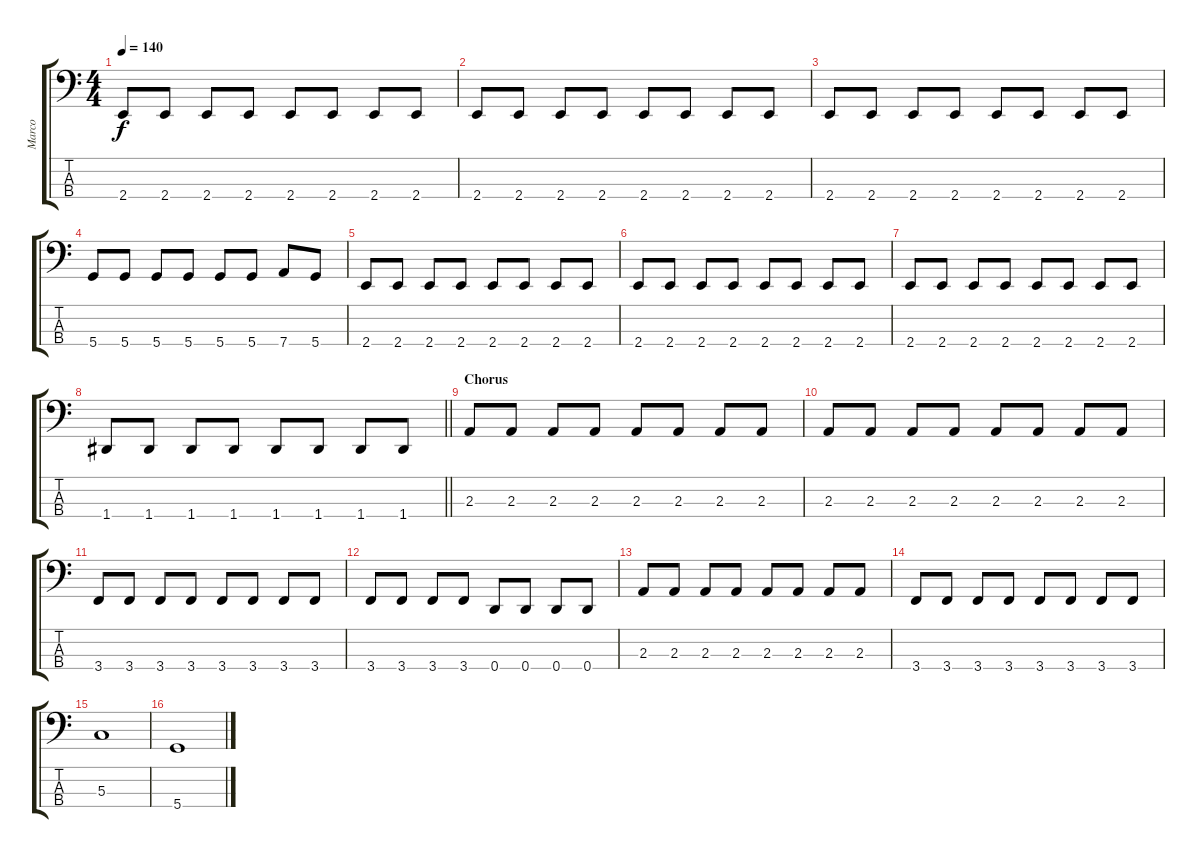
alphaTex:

\track ("Marco" "Marco") {instrument electricbassfinger}
\staff {score tabs}
\tuning (F2 C2 G1 D1) {hide}
\ts (4 4)
\tempo 140
\clef f4
\ks aminor
2.4.8{dy f} 2.4.8 2.4.8 2.4.8 2.4.8 2.4.8 2.4.8 2.4.8 |
2.4.8 2.4.8 2.4.8 2.4.8 2.4.8 2.4.8 2.4.8 2.4.8 |
2.4.8 2.4.8 2.4.8 2.4.8 2.4.8 2.4.8 2.4.8 2.4.8 |
5.4.8 5.4.8 5.4.8 5.4.8 5.4.8 5.4.8 7.4.8 5.4.8 |
2.4.8 2.4.8 2.4.8 2.4.8 2.4.8 2.4.8 2.4.8 2.4.8 |
2.4.8 2.4.8 2.4.8 2.4.8 2.4.8 2.4.8 2.4.8 2.4.8 |
2.4.8 2.4.8 2.4.8 2.4.8 2.4.8 2.4.8 2.4.8 2.4.8 |
\barLineRight lightlight
1.4.8 1.4.8 1.4.8 1.4.8 1.4.8 1.4.8 1.4.8 1.4.8 |
\section ("" "Chorus")
2.3.8 2.3.8 2.3.8 2.3.8 2.3.8 2.3.8 2.3.8 2.3.8 |
2.3.8 2.3.8 2.3.8 2.3.8 2.3.8 2.3.8 2.3.8 2.3.8 |
3.4.8 3.4.8 3.4.8 3.4.8 3.4.8 3.4.8 3.4.8 3.4.8 |
3.4.8 3.4.8 3.4.8 3.4.8 0.4.8 0.4.8 0.4.8 0.4.8 |
2.3.8 2.3.8 2.3.8 2.3.8 2.3.8 2.3.8 2.3.8 2.3.8 |
3.4.8 3.4.8 3.4.8 3.4.8 3.4.8 3.4.8 3.4.8 3.4.8 |
5.3.1 |
5.4.1
